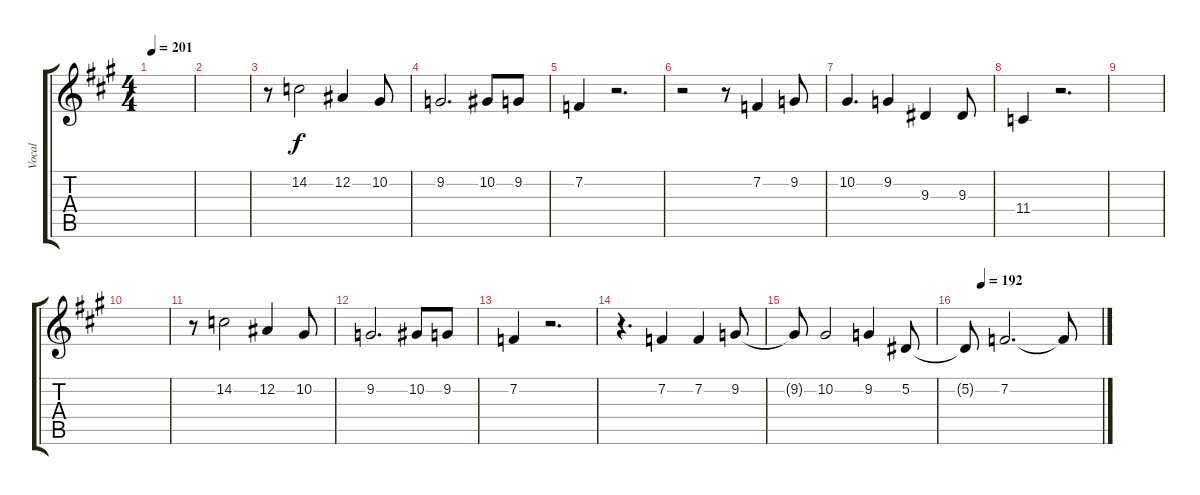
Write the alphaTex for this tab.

\track ("Vocal" "Vocal") {instrument choiraahs}
\staff {score tabs}
\tuning (Eb4 Bb3 Gb3 Db3 Ab2 Eb2) {hide}
\ts (4 4)
\tempo 201
\clef g2
\ks a
|
|
r.8 14.2.2 12.2.4 10.2.8 |
9.2.2{d} 10.2.8 9.2.8 |
7.2.4 r.2{d} |
r.2 r.8 7.2.4 9.2.8 |
10.2.4{d} 9.2.4 9.3.4 9.3.8 |
11.4.4 r.2{d} |
|
|
r.8 14.2.2 12.2.4 10.2.8 |
9.2.2{d} 10.2.8 9.2.8 |
7.2.4 r.2{d} |
r.4{d} 7.2.4 7.2.4 9.2.8 |
9.2{t}.8 10.2.2 9.2.4 5.2.8 |
\tempo (192 0.125)
5.2{t}.8 7.2.2{d} 7.2{t}.8
